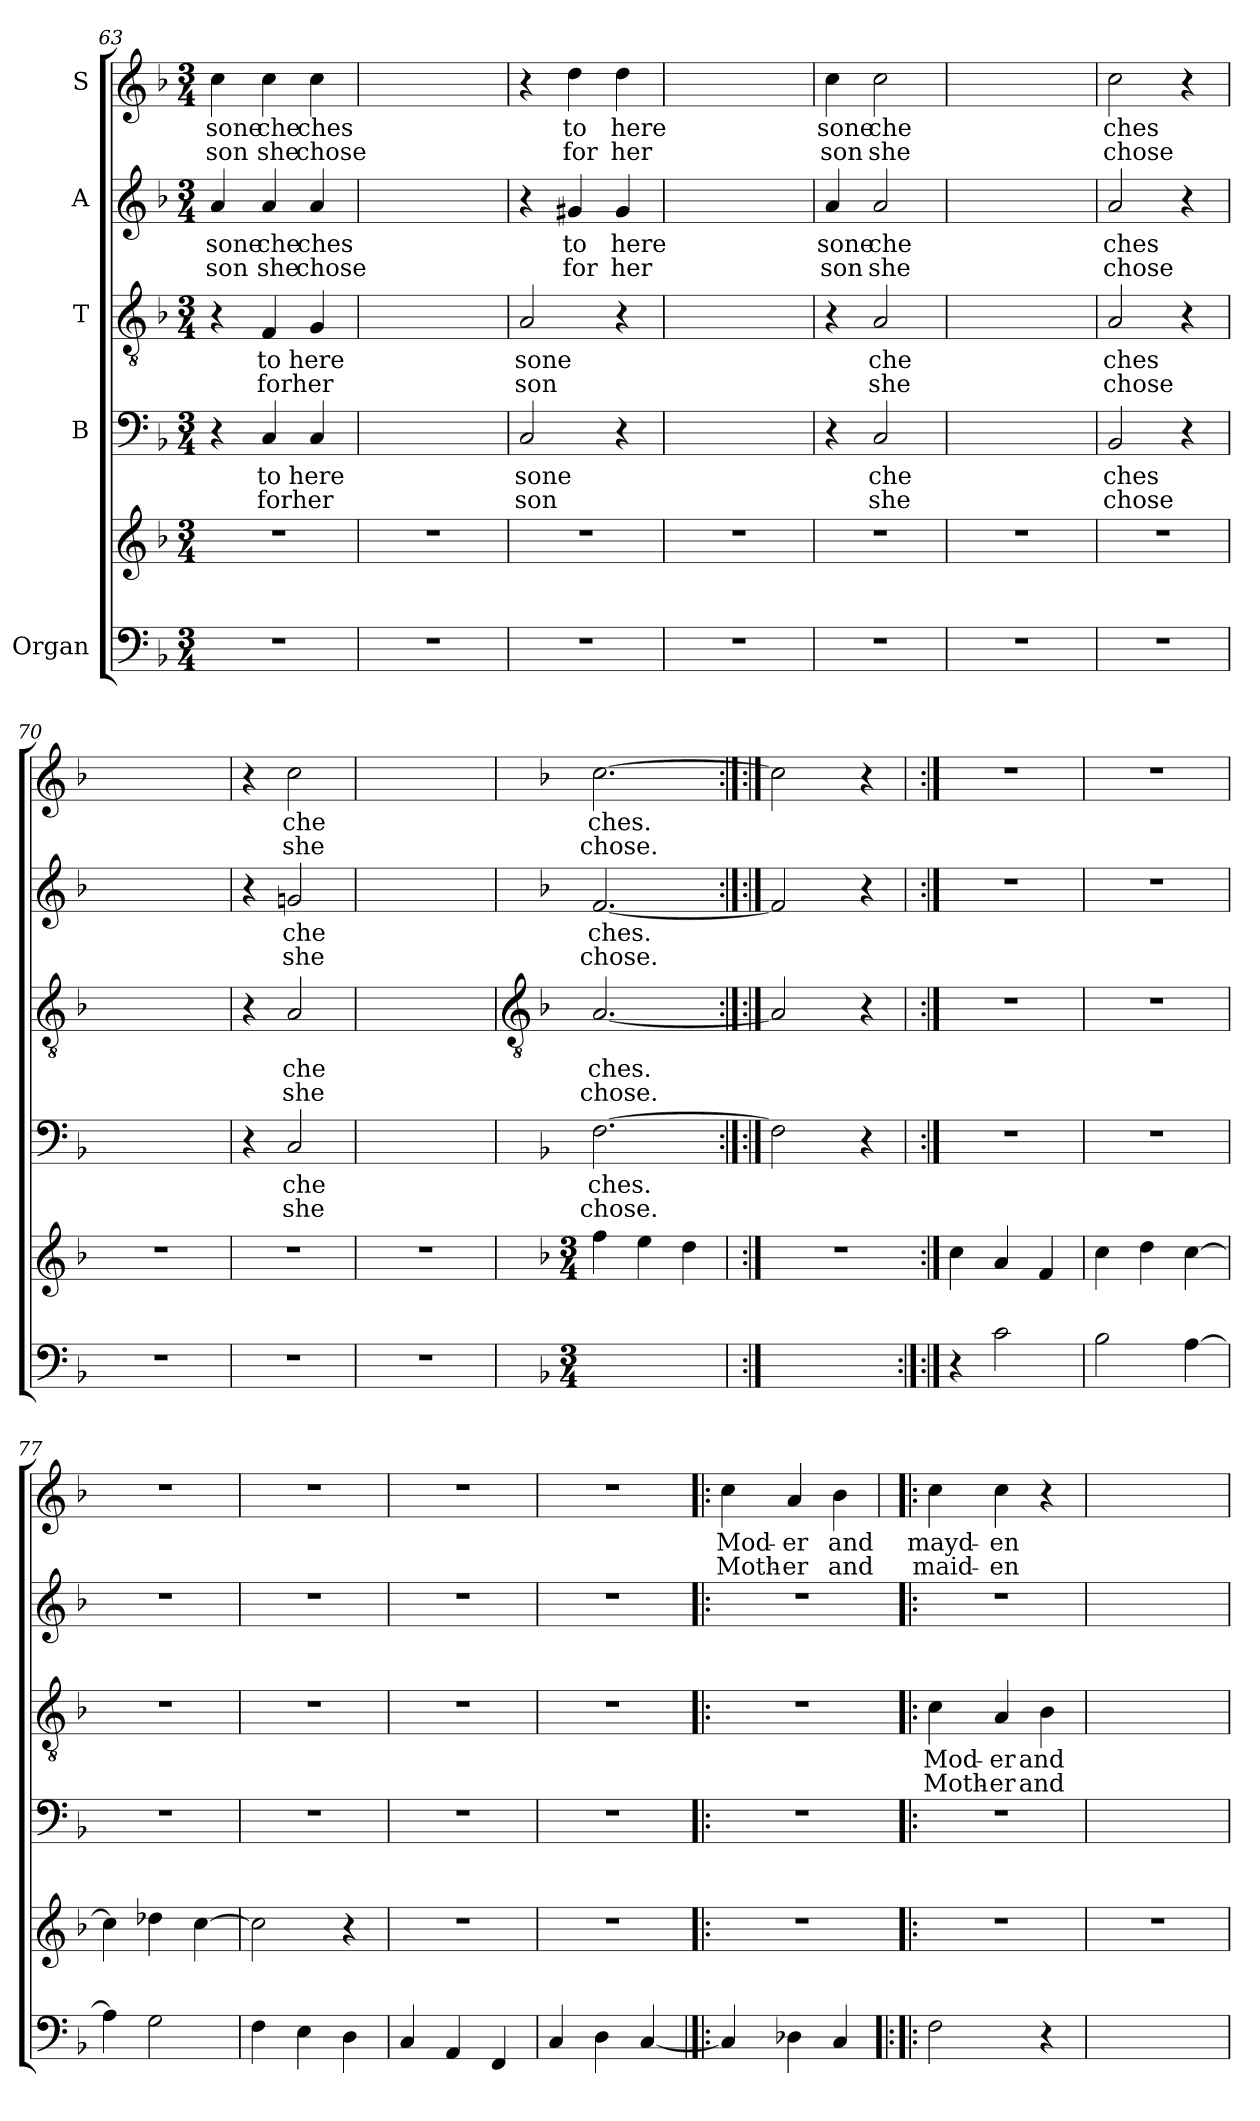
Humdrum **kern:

**kern	**kern	**kern	**text	**text	**kern	**text	**text	**kern	**text	**text	**kern	**text	**text
*part5	*part5	*part4	*part4	*part4	*part3	*part3	*part3	*part2	*part2	*part2	*part1	*part1	*part1
*staff6	*staff5	*staff4	*staff4	*staff4	*staff3	*staff3	*staff3	*staff2	*staff2	*staff2	*staff1	*staff1	*staff1
*I"Organ	*	*I"B	*	*	*I"T	*	*	*I"A	*	*	*I"S	*	*
*clefF4	*clefG2	*clefF4	*	*	*clefGv2	*	*	*clefG2	*	*	*clefG2	*	*
*k[b-]	*k[b-]	*k[b-]	*	*	*k[b-]	*	*	*k[b-]	*	*	*k[b-]	*	*
*F:	*F:	*F:	*	*	*F:	*	*	*F:	*	*	*F:	*	*
*M3/4	*M3/4	*M3/4	*	*	*M3/4	*	*	*M3/4	*	*	*M3/4	*	*
=63	=63	=63	=63	=63	=63	=63	=63	=63	=63	=63	=63	=63	=63
!LO:N:vis=1	!LO:N:vis=1	!	!	!	!	!	!	!	!LO:LY:b	!LO:LY:b	!	!LO:LY:b	!LO:LY:b
2.r	2.r	4r	.	.	4r	.	.	4a/	sone	son	4cc\	sone	son
!	!	!	!LO:LY:b	!LO:LY:b	!	!LO:LY:b	!LO:LY:b	!	!LO:LY:b	!LO:LY:b	!	!LO:LY:b	!LO:LY:b
.	.	4C/	to	for	4F/	to	for	4a/	che	she	4cc\	che	she
!	!	!	!LO:LY:b	!LO:LY:b	!	!LO:LY:b	!LO:LY:b	!	!LO:LY:b	!LO:LY:b	!	!LO:LY:b	!LO:LY:b
.	.	4C/	here	her	4G/	here	her	4a/	ches	chose	4cc\	ches	chose
=64	=64	=64	=64	=64	=64	=64	=64	=64	=64	=64	=64	=64	=64
!LO:N:vis=1	!LO:N:vis=1	!	!	!	!	!	!	!	!	!	!	!	!
2.r	2.r	4ryy	.	.	4ryy	.	.	4ryy	.	.	4ryy	.	.
.	.	4ryy	.	.	4ryy	.	.	4ryy	.	.	4ryy	.	.
.	.	4ryy	.	.	4ryy	.	.	4ryy	.	.	4ryy	.	.
=65	=65	=65	=65	=65	=65	=65	=65	=65	=65	=65	=65	=65	=65
!LO:N:vis=1	!LO:N:vis=1	!	!LO:LY:b	!LO:LY:b	!	!LO:LY:b	!LO:LY:b	!	!	!	!	!	!
2.r	2.r	2C/	sone	son	2A/	sone	son	4r	.	.	4r	.	.
!	!	!	!	!	!	!	!	!	!LO:LY:b	!LO:LY:b	!	!LO:LY:b	!LO:LY:b
.	.	.	.	.	.	.	.	4g#X/	to	for	4dd\	to	for
!	!	!	!	!	!	!	!	!	!LO:LY:b	!LO:LY:b	!	!LO:LY:b	!LO:LY:b
.	.	4r	.	.	4r	.	.	4g#/	here	her	4dd\	here	her
=66	=66	=66	=66	=66	=66	=66	=66	=66	=66	=66	=66	=66	=66
!LO:N:vis=1	!LO:N:vis=1	!	!	!	!	!	!	!	!	!	!	!	!
2.r	2.r	4ryy	.	.	4ryy	.	.	4ryy	.	.	4ryy	.	.
.	.	4ryy	.	.	4ryy	.	.	4ryy	.	.	4ryy	.	.
.	.	4ryy	.	.	4ryy	.	.	4ryy	.	.	4ryy	.	.
=67	=67	=67	=67	=67	=67	=67	=67	=67	=67	=67	=67	=67	=67
!LO:N:vis=1	!LO:N:vis=1	!	!	!	!	!	!	!	!LO:LY:b	!LO:LY:b	!	!LO:LY:b	!LO:LY:b
2.r	2.r	4r	.	.	4r	.	.	4a/	sone	son	4cc\	sone	son
!	!	!	!LO:LY:b	!LO:LY:b	!	!LO:LY:b	!LO:LY:b	!	!LO:LY:b	!LO:LY:b	!	!LO:LY:b	!LO:LY:b
.	.	2C/	che	she	2A/	che	she	2a/	che	she	2cc\	che	she
=68	=68	=68	=68	=68	=68	=68	=68	=68	=68	=68	=68	=68	=68
!LO:N:vis=1	!LO:N:vis=1	!	!	!	!	!	!	!	!	!	!	!	!
2.r	2.r	4ryy	.	.	4ryy	.	.	4ryy	.	.	4ryy	.	.
.	.	4ryy	.	.	4ryy	.	.	4ryy	.	.	4ryy	.	.
.	.	4ryy	.	.	4ryy	.	.	4ryy	.	.	4ryy	.	.
=69	=69	=69	=69	=69	=69	=69	=69	=69	=69	=69	=69	=69	=69
!LO:N:vis=1	!LO:N:vis=1	!	!LO:LY:b	!LO:LY:b	!	!LO:LY:b	!LO:LY:b	!	!LO:LY:b	!LO:LY:b	!	!LO:LY:b	!LO:LY:b
2.r	2.r	2BB-/	ches	chose	2A/	ches	chose	2a/	ches	chose	2cc\	ches	chose
.	.	4r	.	.	4r	.	.	4r	.	.	4r	.	.
=70	=70	=70	=70	=70	=70	=70	=70	=70	=70	=70	=70	=70	=70
!LO:N:vis=1	!LO:N:vis=1	!	!	!	!	!	!	!	!	!	!	!	!
2.r	2.r	4ryy	.	.	4ryy	.	.	4ryy	.	.	4ryy	.	.
.	.	4ryy	.	.	4ryy	.	.	4ryy	.	.	4ryy	.	.
.	.	4ryy	.	.	4ryy	.	.	4ryy	.	.	4ryy	.	.
=71	=71	=71	=71	=71	=71	=71	=71	=71	=71	=71	=71	=71	=71
!LO:N:vis=1	!LO:N:vis=1	!	!	!	!	!	!	!	!	!	!	!	!
2.r	2.r	4r	.	.	4r	.	.	4r	.	.	4r	.	.
!	!	!	!LO:LY:b	!LO:LY:b	!	!LO:LY:b	!LO:LY:b	!	!LO:LY:b	!LO:LY:b	!	!LO:LY:b	!LO:LY:b
.	.	2C/	che	she	2A/	che	she	2gn/	che	she	2cc\	che	she
=72	=72	=72	=72	=72	=72	=72	=72	=72	=72	=72	=72	=72	=72
!LO:N:vis=1	!LO:N:vis=1	!	!	!	!	!	!	!	!	!	!	!	!
2.r	2.r	4ryy	.	.	4ryy	.	.	4ryy	.	.	4ryy	.	.
.	.	4ryy	.	.	4ryy	.	.	4ryy	.	.	4ryy	.	.
.	.	4ryy	.	.	4ryy	.	.	4ryy	.	.	4ryy	.	.
!!LO:LB:g=z
=73	=73	=73	=73	=73	=73	=73	=73	=73	=73	=73	=73	=73	=73
*	*	*	*	*	*clefGv2	*	*	*	*	*	*	*	*
*k[b-]	*k[b-]	*	*	*	*	*	*	*	*	*	*	*	*
*F:	*F:	*	*	*	*	*	*	*	*	*	*	*	*
*M3/4	*M3/4	*	*	*	*	*	*	*	*	*	*	*	*
!	!	!	!LO:LY:b	!LO:LY:b	!	!LO:LY:b	!LO:LY:b	!	!LO:LY:b	!LO:LY:b	!	!LO:LY:b	!LO:LY:b
4ryy	4ff\	[2.F\	ches.	chose.	[2.A/	ches.	chose.	[2.f/	ches.	chose.	[2.cc\	ches.	chose.
4ryy	4ee\	.	.	.	.	.	.	.	.	.	.	.	.
4ryy	4dd\	.	.	.	.	.	.	.	.	.	.	.	.
=74	=74	=74:|!	=74:|!	=74:|!	=74:|!	=74:|!	=74:|!	=74:|!	=74:|!	=74:|!	=74:|!	=74:|!	=74:|!
!	!LO:N:vis=1	!	!	!	!	!	!	!	!	!	!	!	!
4ryy	2.r	2F\]	.	.	2A/]	.	.	2f/]	.	.	2cc\]	.	.
4ryy	.	.	.	.	.	.	.	.	.	.	.	.	.
4ryy	.	4r	.	.	4r	.	.	4r	.	.	4r	.	.
=75:|!	=75:|!	=75	=75	=75	=75	=75	=75	=75	=75	=75	=75	=75	=75
!	!	!LO:N:vis=1	!	!	!LO:N:vis=1	!	!	!LO:N:vis=1	!	!	!LO:N:vis=1	!	!
4r	4cc\	2.r	.	.	2.r	.	.	2.r	.	.	2.r	.	.
2c\	4a/	.	.	.	.	.	.	.	.	.	.	.	.
.	4f/	.	.	.	.	.	.	.	.	.	.	.	.
=76	=76	=76	=76	=76	=76	=76	=76	=76	=76	=76	=76	=76	=76
!	!	!LO:N:vis=1	!	!	!LO:N:vis=1	!	!	!LO:N:vis=1	!	!	!LO:N:vis=1	!	!
2B-\	4cc\	2.r	.	.	2.r	.	.	2.r	.	.	2.r	.	.
.	4dd\	.	.	.	.	.	.	.	.	.	.	.	.
[4A\	[4cc\	.	.	.	.	.	.	.	.	.	.	.	.
=77	=77	=77	=77	=77	=77	=77	=77	=77	=77	=77	=77	=77	=77
!	!	!LO:N:vis=1	!	!	!LO:N:vis=1	!	!	!LO:N:vis=1	!	!	!LO:N:vis=1	!	!
4A\]	4cc\]	2.r	.	.	2.r	.	.	2.r	.	.	2.r	.	.
2G\	4dd-X\	.	.	.	.	.	.	.	.	.	.	.	.
.	[4cc\	.	.	.	.	.	.	.	.	.	.	.	.
=78	=78	=78	=78	=78	=78	=78	=78	=78	=78	=78	=78	=78	=78
!	!	!LO:N:vis=1	!	!	!LO:N:vis=1	!	!	!LO:N:vis=1	!	!	!LO:N:vis=1	!	!
4F\	2cc\]	2.r	.	.	2.r	.	.	2.r	.	.	2.r	.	.
4E\	.	.	.	.	.	.	.	.	.	.	.	.	.
4D\	4r	.	.	.	.	.	.	.	.	.	.	.	.
=79	=79	=79	=79	=79	=79	=79	=79	=79	=79	=79	=79	=79	=79
!	!LO:N:vis=1	!LO:N:vis=1	!	!	!LO:N:vis=1	!	!	!LO:N:vis=1	!	!	!LO:N:vis=1	!	!
4C/	2.r	2.r	.	.	2.r	.	.	2.r	.	.	2.r	.	.
4AA/	.	.	.	.	.	.	.	.	.	.	.	.	.
4FF/	.	.	.	.	.	.	.	.	.	.	.	.	.
=80	=80	=80	=80	=80	=80	=80	=80	=80	=80	=80	=80	=80	=80
!	!LO:N:vis=1	!LO:N:vis=1	!	!	!LO:N:vis=1	!	!	!LO:N:vis=1	!	!	!LO:N:vis=1	!	!
4C/	2.r	2.r	.	.	2.r	.	.	2.r	.	.	2.r	.	.
4D\	.	.	.	.	.	.	.	.	.	.	.	.	.
[4C/	.	.	.	.	.	.	.	.	.	.	.	.	.
=81	=81	=81!|:	=81!|:	=81!|:	=81!|:	=81!|:	=81!|:	=81!|:	=81!|:	=81!|:	=81!|:	=81!|:	=81!|:
!	!LO:N:vis=1	!LO:N:vis=1	!	!	!LO:N:vis=1	!	!	!LO:N:vis=1	!	!	!	!LO:LY:b	!LO:LY:b
4C/]	2.r	2.r	.	.	2.r	.	.	2.r	.	.	4cc\	Mod-	-Moth-
!	!	!	!	!	!	!	!	!	!	!	!	!LO:LY:b	!LO:LY:b
4D-X\	.	.	.	.	.	.	.	.	.	.	4a/	-er	er
!	!	!	!	!	!	!	!	!	!	!	!	!LO:LY:b	!LO:LY:b
4C/	.	.	.	.	.	.	.	.	.	.	4b-\	and	and
=82!|:	=82!|:	=82	=82	=82	=82	=82	=82	=82	=82	=82	=82	=82	=82
!	!LO:N:vis=1	!LO:N:vis=1	!	!	!	!LO:LY:b	!LO:LY:b	!LO:N:vis=1	!	!	!	!LO:LY:b	!LO:LY:b
2F\	2.r	2.r	.	.	4c\	Mod-	-Moth-	2.r	.	.	4cc\	mayd-	-maid-
!	!	!	!	!	!	!LO:LY:b	!LO:LY:b	!	!	!	!	!LO:LY:b	!LO:LY:b
.	.	.	.	.	4A/	-er	er	.	.	.	4cc\	-en	en
!	!	!	!	!	!	!LO:LY:b	!LO:LY:b	!	!	!	!	!	!
4r	.	.	.	.	4B-\	and	and	.	.	.	4r	.	.
=83	=83	=83	=83	=83	=83	=83	=83	=83	=83	=83	=83	=83	=83
!	!LO:N:vis=1	!	!	!	!	!	!	!	!	!	!	!	!
4ryy	2.r	4ryy	.	.	4ryy	.	.	4ryy	.	.	4ryy	.	.
4ryy	.	4ryy	.	.	4ryy	.	.	4ryy	.	.	4ryy	.	.
4ryy	.	4ryy	.	.	4ryy	.	.	4ryy	.	.	4ryy	.	.
=	=	=	=	=	=	=	=	=	=	=	=	=	=
*-	*-	*-	*-	*-	*-	*-	*-	*-	*-	*-	*-	*-	*-
